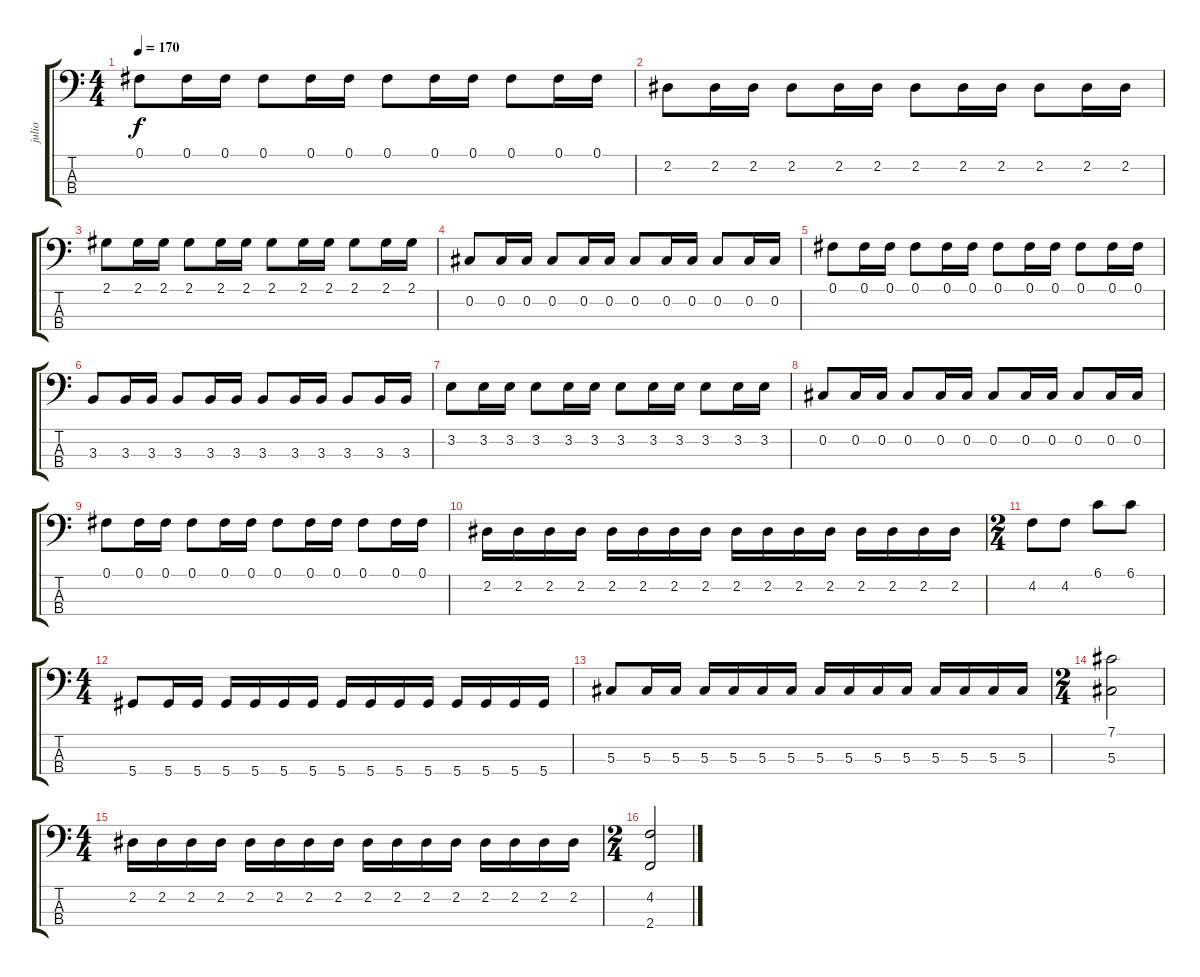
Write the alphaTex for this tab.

\track ("julio" "julio") {instrument electricbassfinger}
\staff {score tabs}
\tuning (Gb2 Db2 Ab1 Eb1) {hide}
\ts (4 4)
\tempo 170
\clef f4
\ks c
0.1.8{dy f} 0.1.16 0.1.16 0.1.8 0.1.16 0.1.16 0.1.8 0.1.16 0.1.16 0.1.8 0.1.16 0.1.16 |
2.2.8 2.2.16 2.2.16 2.2.8 2.2.16 2.2.16 2.2.8 2.2.16 2.2.16 2.2.8 2.2.16 2.2.16 |
2.1.8 2.1.16 2.1.16 2.1.8 2.1.16 2.1.16 2.1.8 2.1.16 2.1.16 2.1.8 2.1.16 2.1.16 |
0.2.8 0.2.16 0.2.16 0.2.8 0.2.16 0.2.16 0.2.8 0.2.16 0.2.16 0.2.8 0.2.16 0.2.16 |
0.1.8 0.1.16 0.1.16 0.1.8 0.1.16 0.1.16 0.1.8 0.1.16 0.1.16 0.1.8 0.1.16 0.1.16 |
3.3.8 3.3.16 3.3.16 3.3.8 3.3.16 3.3.16 3.3.8 3.3.16 3.3.16 3.3.8 3.3.16 3.3.16 |
3.2.8 3.2.16 3.2.16 3.2.8 3.2.16 3.2.16 3.2.8 3.2.16 3.2.16 3.2.8 3.2.16 3.2.16 |
0.2.8 0.2.16 0.2.16 0.2.8 0.2.16 0.2.16 0.2.8 0.2.16 0.2.16 0.2.8 0.2.16 0.2.16 |
0.1.8 0.1.16 0.1.16 0.1.8 0.1.16 0.1.16 0.1.8 0.1.16 0.1.16 0.1.8 0.1.16 0.1.16 |
2.2.16 2.2.16 2.2.16 2.2.16 2.2.16 2.2.16 2.2.16 2.2.16 2.2.16 2.2.16 2.2.16 2.2.16 2.2.16 2.2.16 2.2.16 2.2.16 |
\ts (2 4)
4.2.8 4.2.8 6.1.8 6.1.8 |
\ts (4 4)
5.4.8 5.4.16 5.4.16 5.4.16 5.4.16 5.4.16 5.4.16 5.4.16 5.4.16 5.4.16 5.4.16 5.4.16 5.4.16 5.4.16 5.4.16 |
5.3.8 5.3.16 5.3.16 5.3.16 5.3.16 5.3.16 5.3.16 5.3.16 5.3.16 5.3.16 5.3.16 5.3.16 5.3.16 5.3.16 5.3.16 |
\ts (2 4)
(7.1 5.3).2 |
\ts (4 4)
2.2.16 2.2.16 2.2.16 2.2.16 2.2.16 2.2.16 2.2.16 2.2.16 2.2.16 2.2.16 2.2.16 2.2.16 2.2.16 2.2.16 2.2.16 2.2.16 |
\ts (2 4)
(4.2 2.4).2
